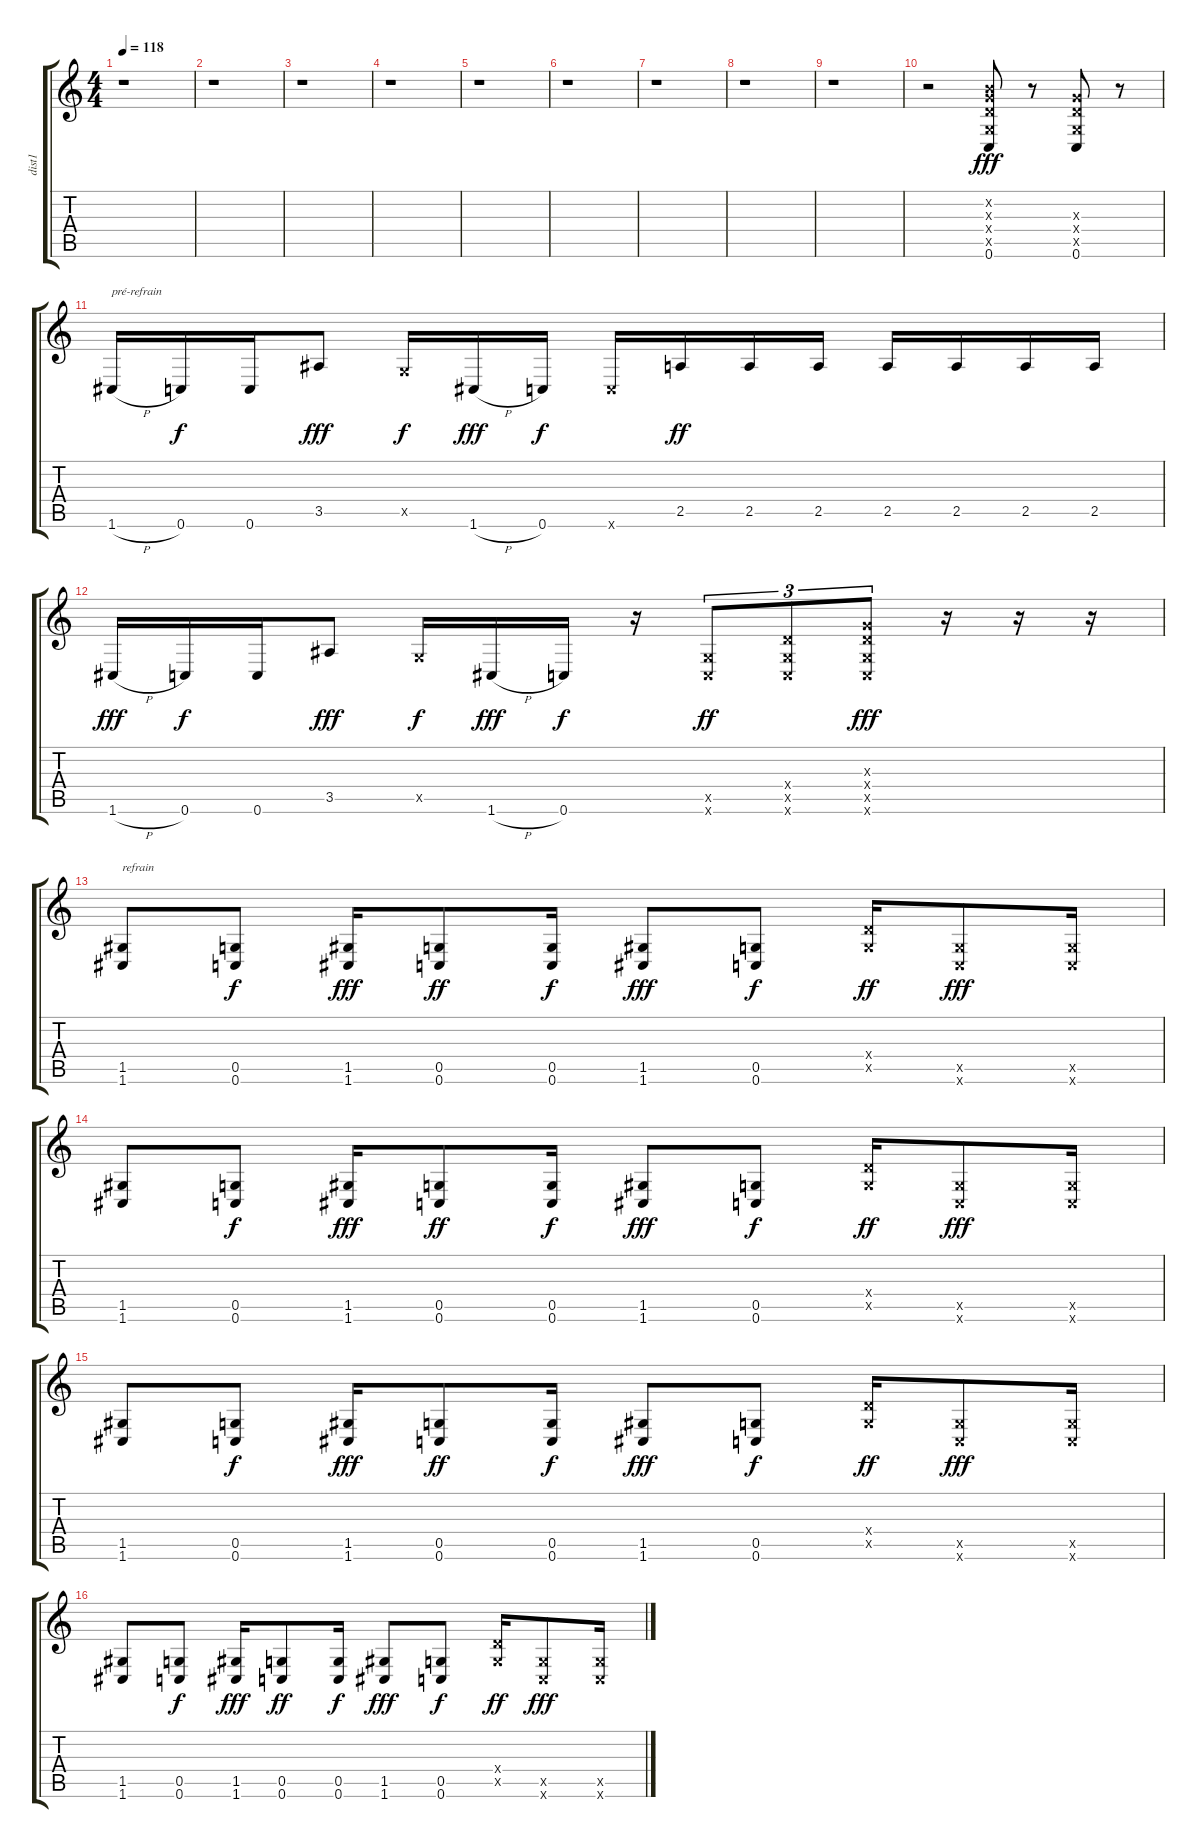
\track ("dist1" "dist1") {instrument distortionguitar}
\staff {score tabs}
\tuning (E4 B3 G3 D3 G2 C2) {hide}
\ts (4 4)
\tempo 118
\clef g2
\ks c
r.1{dy fff} |
r.1 |
r.1 |
r.1 |
r.1 |
r.1 |
r.1 |
r.1 |
r.1 |
r.2 (0.2{x} 0.3{x} 0.4{x} 0.5{x} 0.6).8 r.8 (0.3{x} 0.4{x} 0.5{x} 0.6).8 r.8 |
1.6{h}.16{txt "pré-refrain"} 0.6.16{dy f} 0.6.16 3.5.8{dy fff} 0.5{x}.16{dy f} 1.6{h}.16{dy fff} 0.6.16{dy f} 0.6{x}.16 2.5.16{dy ff} 2.5.16 2.5.16 2.5.16 2.5.16 2.5.16 2.5.16 |
1.6{h}.16{dy fff} 0.6.16{dy f} 0.6.16 3.5.8{dy fff} 0.5{x}.16{dy f} 1.6{h}.16{dy fff} 0.6.16{dy f} r.16 (0.5{x} 0.6{x}).8{tu (3 2) dy ff} (0.4{x} 0.5{x} 0.6{x}).8{tu (3 2)} (0.3{x} 0.4{x} 0.5{x} 0.6{x}).8{tu (3 2) dy fff} r.16 r.16 r.16 |
(1.5 1.6).8{txt "refrain"} (0.5 0.6).8{dy f} (1.5 1.6).16{dy fff} (0.5 0.6).8{dy ff} (0.5 0.6).16{dy f} (1.5 1.6).8{dy fff} (0.5 0.6).8{dy f} (0.4{x} 0.5{x}).16{dy ff} (0.5{x} 0.6{x}).8{dy fff} (0.5{x} 0.6{x}).16 |
(1.5 1.6).8 (0.5 0.6).8{dy f} (1.5 1.6).16{dy fff} (0.5 0.6).8{dy ff} (0.5 0.6).16{dy f} (1.5 1.6).8{dy fff} (0.5 0.6).8{dy f} (0.4{x} 0.5{x}).16{dy ff} (0.5{x} 0.6{x}).8{dy fff} (0.5{x} 0.6{x}).16 |
(1.5 1.6).8 (0.5 0.6).8{dy f} (1.5 1.6).16{dy fff} (0.5 0.6).8{dy ff} (0.5 0.6).16{dy f} (1.5 1.6).8{dy fff} (0.5 0.6).8{dy f} (0.4{x} 0.5{x}).16{dy ff} (0.5{x} 0.6{x}).8{dy fff} (0.5{x} 0.6{x}).16 |
(1.5 1.6).8 (0.5 0.6).8{dy f} (1.5 1.6).16{dy fff} (0.5 0.6).8{dy ff} (0.5 0.6).16{dy f} (1.5 1.6).8{dy fff} (0.5 0.6).8{dy f} (0.4{x} 0.5{x}).16{dy ff} (0.5{x} 0.6{x}).8{dy fff} (0.5{x} 0.6{x}).16
